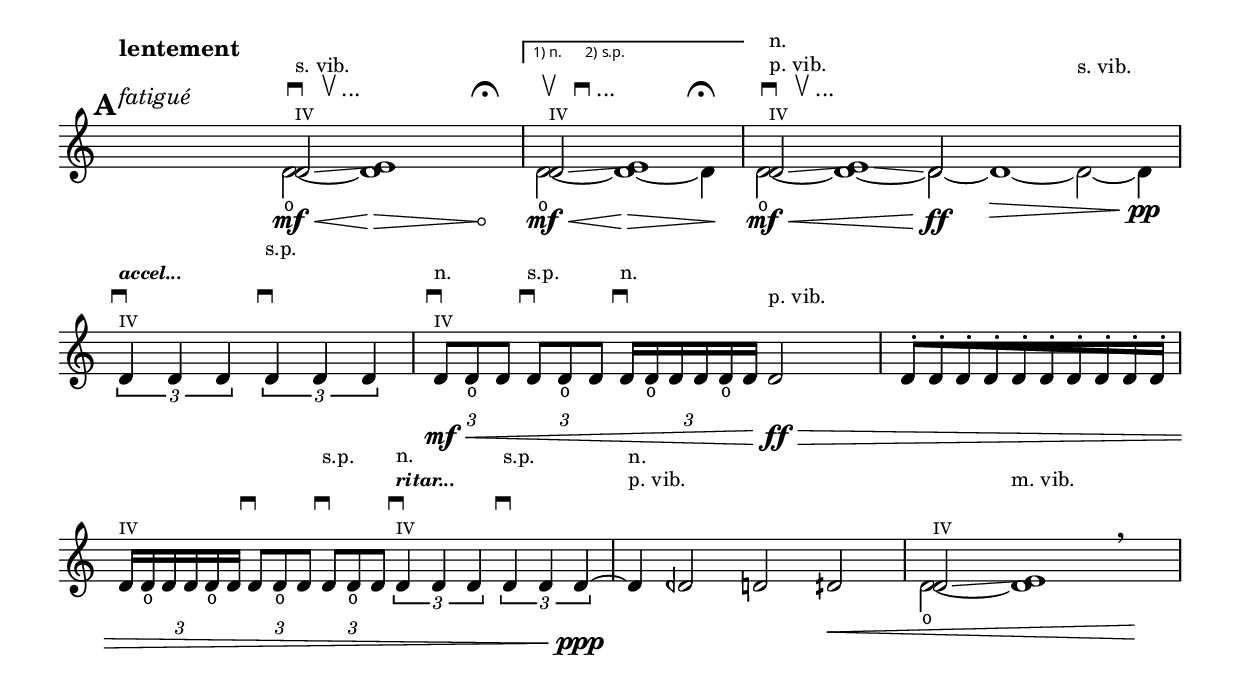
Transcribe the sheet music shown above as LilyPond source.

%% DO NOT EDIT this file manually; it is automatically
%% generated from LSR http://lsr.dsi.unimi.it
%% Make any changes in LSR itself, or in Documentation/snippets/new/ ,
%% and then run scripts/auxiliar/makelsr.py
%%
%% This file is in the public domain.
\version "2.17.20"

\header {
  lsrtags = "headword"

  texidoc = "
Unfretted headword

"
  doctitle = "Unfretted headword"
} % begin verbatim

% #!lilypond lcp-extract.ly -*- coding: utf-8; -*-

%%%
%%% les-cinq-pieds:
%%% extract for the lilypond documentaton project
%%%

%% Title:	Les cinq pieds
%% Composer: 	David Séverin
%% Date:	Juillet 2007
%% Instrument:	Violon Solo
%% Dedication:	A mon épouse Lívia De Souza Vidal
%% Additional:	avec l'aide de Krzysztof Wagenaar

%% Statement:

%% Here by, I, the composer, agree that this extract of my composition
%% be in the public domain and can be part of, used and presented in
%% the LilyPond Documention Project.

%% Statement Date: Octber the 9th, 2008


%%%
%%% Abbreviations
%%%

db         = \markup { \musicglyph #"scripts.downbow" }
dub        = \markup { \line { \musicglyph #"scripts.downbow" " " \musicglyph #"scripts.upbow" } }
dubetc     = \markup { \line { \musicglyph #"scripts.downbow" " " \musicglyph #"scripts.upbow" "..." } }

ub         = \markup { \musicglyph #"scripts.upbow" }
udb        = \markup { \line { \musicglyph #"scripts.upbow" " " \musicglyph #"scripts.downbow" } }
udbetc     = \markup { \line { \musicglyph #"scripts.upbow" " " \musicglyph #"scripts.downbow" "..." } }

fermaTa    = \markup \musicglyph #"scripts.ufermata"

accel   = \markup \tiny \italic \bold "accel..."
ritar   = \markup \tiny \italic \bold "ritar..."

ignore     = \override NoteColumn.ignore-collision = ##t


%%
%% Strings
%%

svib           = \markup \small "s. vib."
pvib           = \markup \small "p. vib."
mvib           = \markup \small "m. vib."
sulp           = \markup \small "s.p."
norm           = \markup \small "n."

quatre         = \markup \teeny "IV"


%%
%% Shifting Notes
%%

shift      = \once \override NoteColumn.force-hshift = #0.9
shifta     = \once \override NoteColumn.force-hshift = #1.2
shiftb     = \once \override NoteColumn.force-hshift = #1.4


%%
%% Hairpin
%%

% aniente        = "a niente"
aniente        = \once \override Hairpin.circled-tip = ##t


%%
%% Tuplets
%%

tupletbp       = \once \override Staff.TupletBracket.padding = #2.25


%%
%% Flag [Note Head - Stem]
%%

noflag         = \once \override Flag.style = #'no-flag

%%%
%%% Functions
%%%

#(define-markup-command (colmark layout props args)
  (markup-list?)
  (let ((entries (cons (list '(baseline-skip . 2.3)) props)
       ))
   (interpret-markup layout entries
    (make-column-markup
     (map (lambda (arg)
	   (markup arg))
      (reverse args))))))


%%%
%%% Instruments
%%%

ViolinSolo = \relative c' {

  \voiceOne

  \set Score.markFormatter     =  #format-mark-box-numbers
  \override Score.VoltaBracket.font-name                  = #"sans"
  \override Score.VoltaBracket.extra-offset               = #'(0 . 1)
  \override SpacingSpanner.uniform-stretching         = ##t


  %% Measure 1
  \time 25/8
  \mark \default
  r2 ^\markup \colmark { \italic "fatigué" " " \bold "lentement"} r4 r r8
  <<
    { \shift d2 \glissando ^\markup \colmark { \quatre \dubetc \svib } \shifta e1 } \\
    { d2 \open \mf \< ~ \aniente d1  \! \> r4 r ^\markup \colmark { " " \fermaTa } \! }
  >>


  %% Measure 2
  \time 7/4
  \set Score.repeatCommands = #'((volta "1) n.      2) s.p."))
  <<
    { \shift d2 \glissando ^\markup \colmark { \quatre \udbetc } \shifta e1 } \\
    { d2 \open \mf \< ~ d1 \! \> ~ d4 ^\markup \colmark { " " \fermaTa } \! }
  >>
  \set Score.repeatCommands = #'((volta #f))


  %% Measure 3
  \time 15/4
  <<
    { \shift d2 \glissando ^\markup \colmark { \quatre \dubetc \pvib \norm } \shifta e1 \glissando d2 } \\
    { d2 \open \mf \< ~ d1 ~ d2 \ff  ~ d1 \> ~ d2 ^\markup \colmark { " " " " \svib } ~ d4 \pp}
  >>
  \break

  %% Measure 4
  \time 4/4
  \stemUp
  \tupletDown
  \tuplet 3/2 { d4 ^\markup \colmark { \quatre \db \accel } d d }
  \tuplet 3/2 { d4 ^\markup \colmark { " " \db " " \sulp } d d }



  %% Measure 5
  \time 5/4
  \tupletbp \tuplet 3/2 { d8 \mf \< ^\markup \colmark { \quatre \db \norm } d _\open d }
  \tupletbp \tuplet 3/2 { d8 ^\markup \colmark { " " \db \sulp } d _\open d }
  \tupletbp \tuplet 3/2 { d16 ^\markup \colmark { " " \db \norm } d _\open d d d _\open d }
  d2 \ff ^\markup \colmark { " " \pvib } \>


  %% Measure 6
  \time 5/8
  \once \override Beam.grow-direction = #RIGHT  % \featherDurations #(ly:make-moment 2/3)
  { d16 \staccato
    [ d \staccato d \staccato d \staccato d \staccato d \staccato d \staccato d \staccato d \staccato d \staccato]
  }
  \break


  %% Measure 7
  \time 7/4
  \tupletbp \tuplet 3/2 { d16 ^\markup \colmark { \quatre } d _\open d d d _\open d }
  \tupletbp \tuplet 3/2 { d8 ^\markup \colmark { " " \db } d _\open d }
  \tupletbp \tuplet 3/2 { d8 ^\markup \colmark { " " \db " " \sulp } d _\open d }
  \tuplet 3/2 { d4 ^\markup \colmark { \quatre \db \ritar \norm } d d }
  \tuplet 3/2 { d4 ^\markup \colmark { " " \db " " \sulp } d d \ppp ~ }


  %% Measure 8
  d4 ^\markup \colmark { " " " " \pvib \norm }
  deh2 d dih \<


  %% Measure 9
  <<
    { \shift d2 \glissando ^\markup \colmark { \quatre } \shifta e1 } \\
    { d2 \open ~ d1  ^\markup \colmark { " " " " \mvib } }
  >>
  \breathe r4 \!

}


%%%
%%% Score
%%%

\score {

  <<
    \relative c' <<
      \new Staff \ViolinSolo
    >>

    \override Score.Rest.transparent = ##t
    \set Score.defaultBarType          = "-"
  >>

  \layout  {
    indent       = 0.0
    \context {
      \Staff
      \remove "Time_signature_engraver"
    }
    \context {
      \Score
      \remove "Bar_number_engraver"
    }
  }
}
